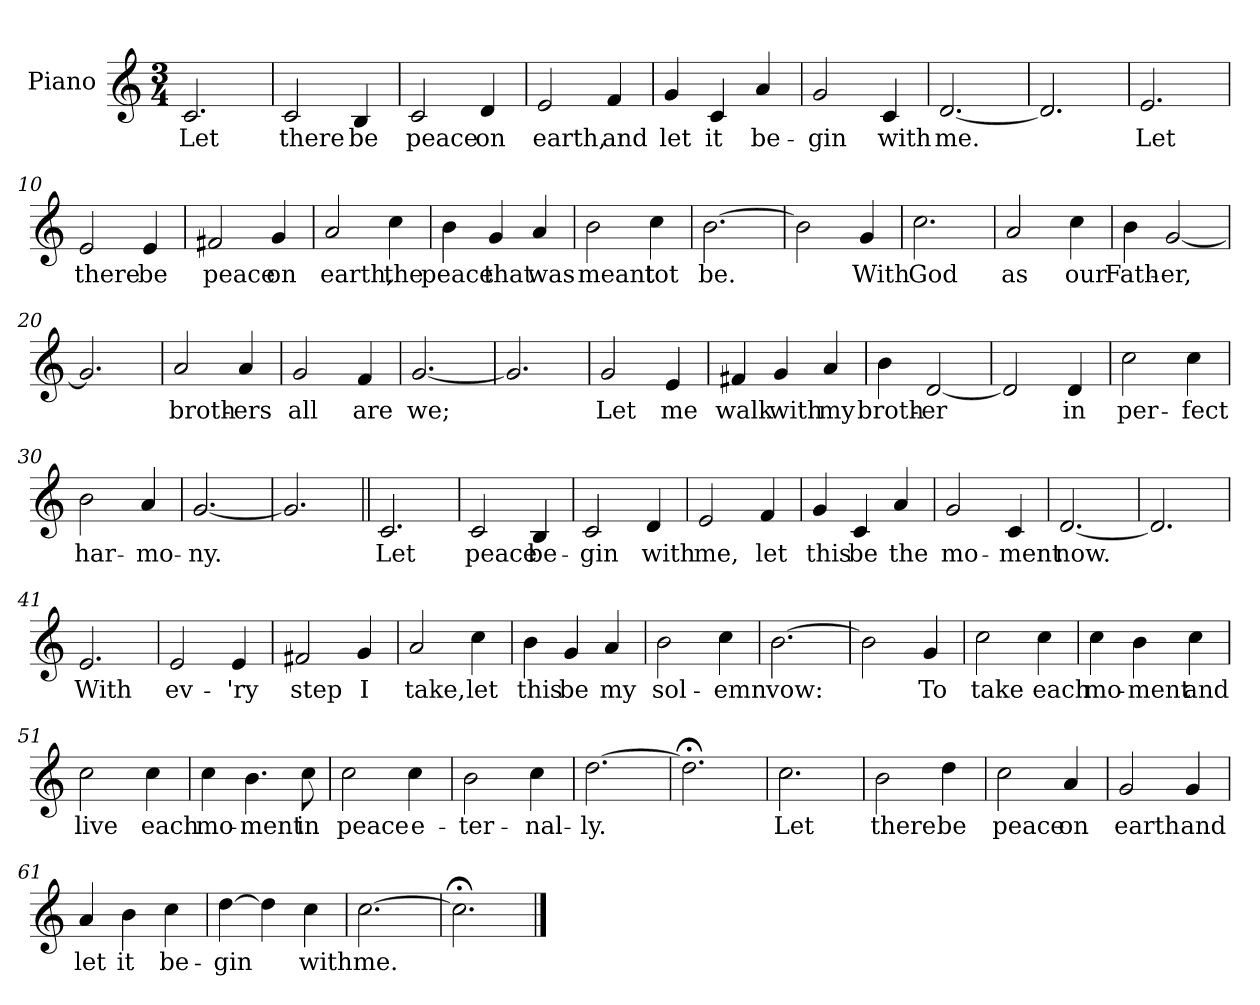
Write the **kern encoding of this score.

**kern	**text
*part1	*part1
*staff1	*staff1
*I"Piano	*
*I'Pno.	*
*clefG2	*
*k[]	*
*C:	*
*M3/4	*
=1	=1
2.c/	Let
=2	=2
2c/	there
4B/	be
=3	=3
2c/	peace
4d/	on
=4	=4
2e/	earth,
4f/	and
=5	=5
4g/	let
4c/	it
4a/	be-
=6	=6
2g/	-gin
4c/	with
=7	=7
[2.d/	me.
=8	=8
2.d/]	.
=9	=9
2.e/	Let
!!LO:LB:g=z
=10	=10
2e/	there
4e/	be
=11	=11
2f#X/	peace
4g/	on
=12	=12
2a/	earth,
4cc\	the
=13	=13
4b\	peace
4g/	that
4a/	was
=14	=14
2b\	meant
4cc\	tot
=15	=15
[2.b\	be.
=16	=16
2b\]	.
4g/	With
!!LO:LB:g=z
=17	=17
2.cc\	God
=18	=18
2a/	as
4cc\	our
=19	=19
4b\	Fath-
[2g/	-er,
=20	=20
2.g/]	.
=21	=21
2a/	broth-
4a/	-ers
=22	=22
2g/	all
4f/	are
=23	=23
[2.g/	we;
=24	=24
2.g/]	.
=25	=25
2g/	Let
4e/	me
!!LO:LB:g=z
=26	=26
4f#X/	walk
4g/	with
4a/	my
=27	=27
4b\	broth-
[2d/	-er
=28	=28
2d/]	.
4d/	in
=29	=29
2cc\	per-
4cc\	-fect
=30	=30
2b\	har-
4a/	-mo-
=31	=31
[2.g/	-ny.
=32	=32
2.g/]	.
=33||	=33||
2.c/	Let
!!LO:LB:g=z
=34	=34
2c/	peace
4B/	be-
=35	=35
2c/	-gin
4d/	with
=36	=36
2e/	me,
4f/	let
=37	=37
4g/	this
4c/	be
4a/	the
=38	=38
2g/	mo-
4c/	-ment
=39	=39
[2.d/	now.
=40	=40
2.d/]	.
=41	=41
2.e/	With
!!LO:LB:g=z
=42	=42
2e/	ev-
4e/	-'ry
=43	=43
2f#X/	step
4g/	I
=44	=44
2a/	take,
4cc\	let
=45	=45
4b\	this
4g/	be
4a/	my
=46	=46
2b\	sol-
4cc\	-emn
=47	=47
[2.b\	vow:
=48	=48
2b\]	.
4g/	To
=49	=49
2cc\	take
4cc\	each
!!LO:LB:g=z
=50	=50
4cc\	mo-
4b\	-ment
4cc\	and
=51	=51
2cc\	live
4cc\	each
=52	=52
4cc\	mo-
4.b\	-ment
8cc\	in
=53	=53
2cc\	peace
4cc\	e-
=54	=54
2b\	-ter-
4cc\	-nal-
=55	=55
[2.dd\	-ly.
=56	=56
2.dd;<\]	.
=57	=57
2.cc\	Let
!!LO:LB:g=z
=58	=58
2b\	there
4dd\	be
=59	=59
2cc\	peace
4a/	on
=60	=60
2g/	earth
4g/	and
=61	=61
4a/	let
4b\	it
4cc\	be-
=62	=62
[4dd\	-gin
4dd\]	.
4cc\	with
=63	=63
[2.cc\	me.
=64	=64
2.cc;<\]	.
==	==
*-	*-
